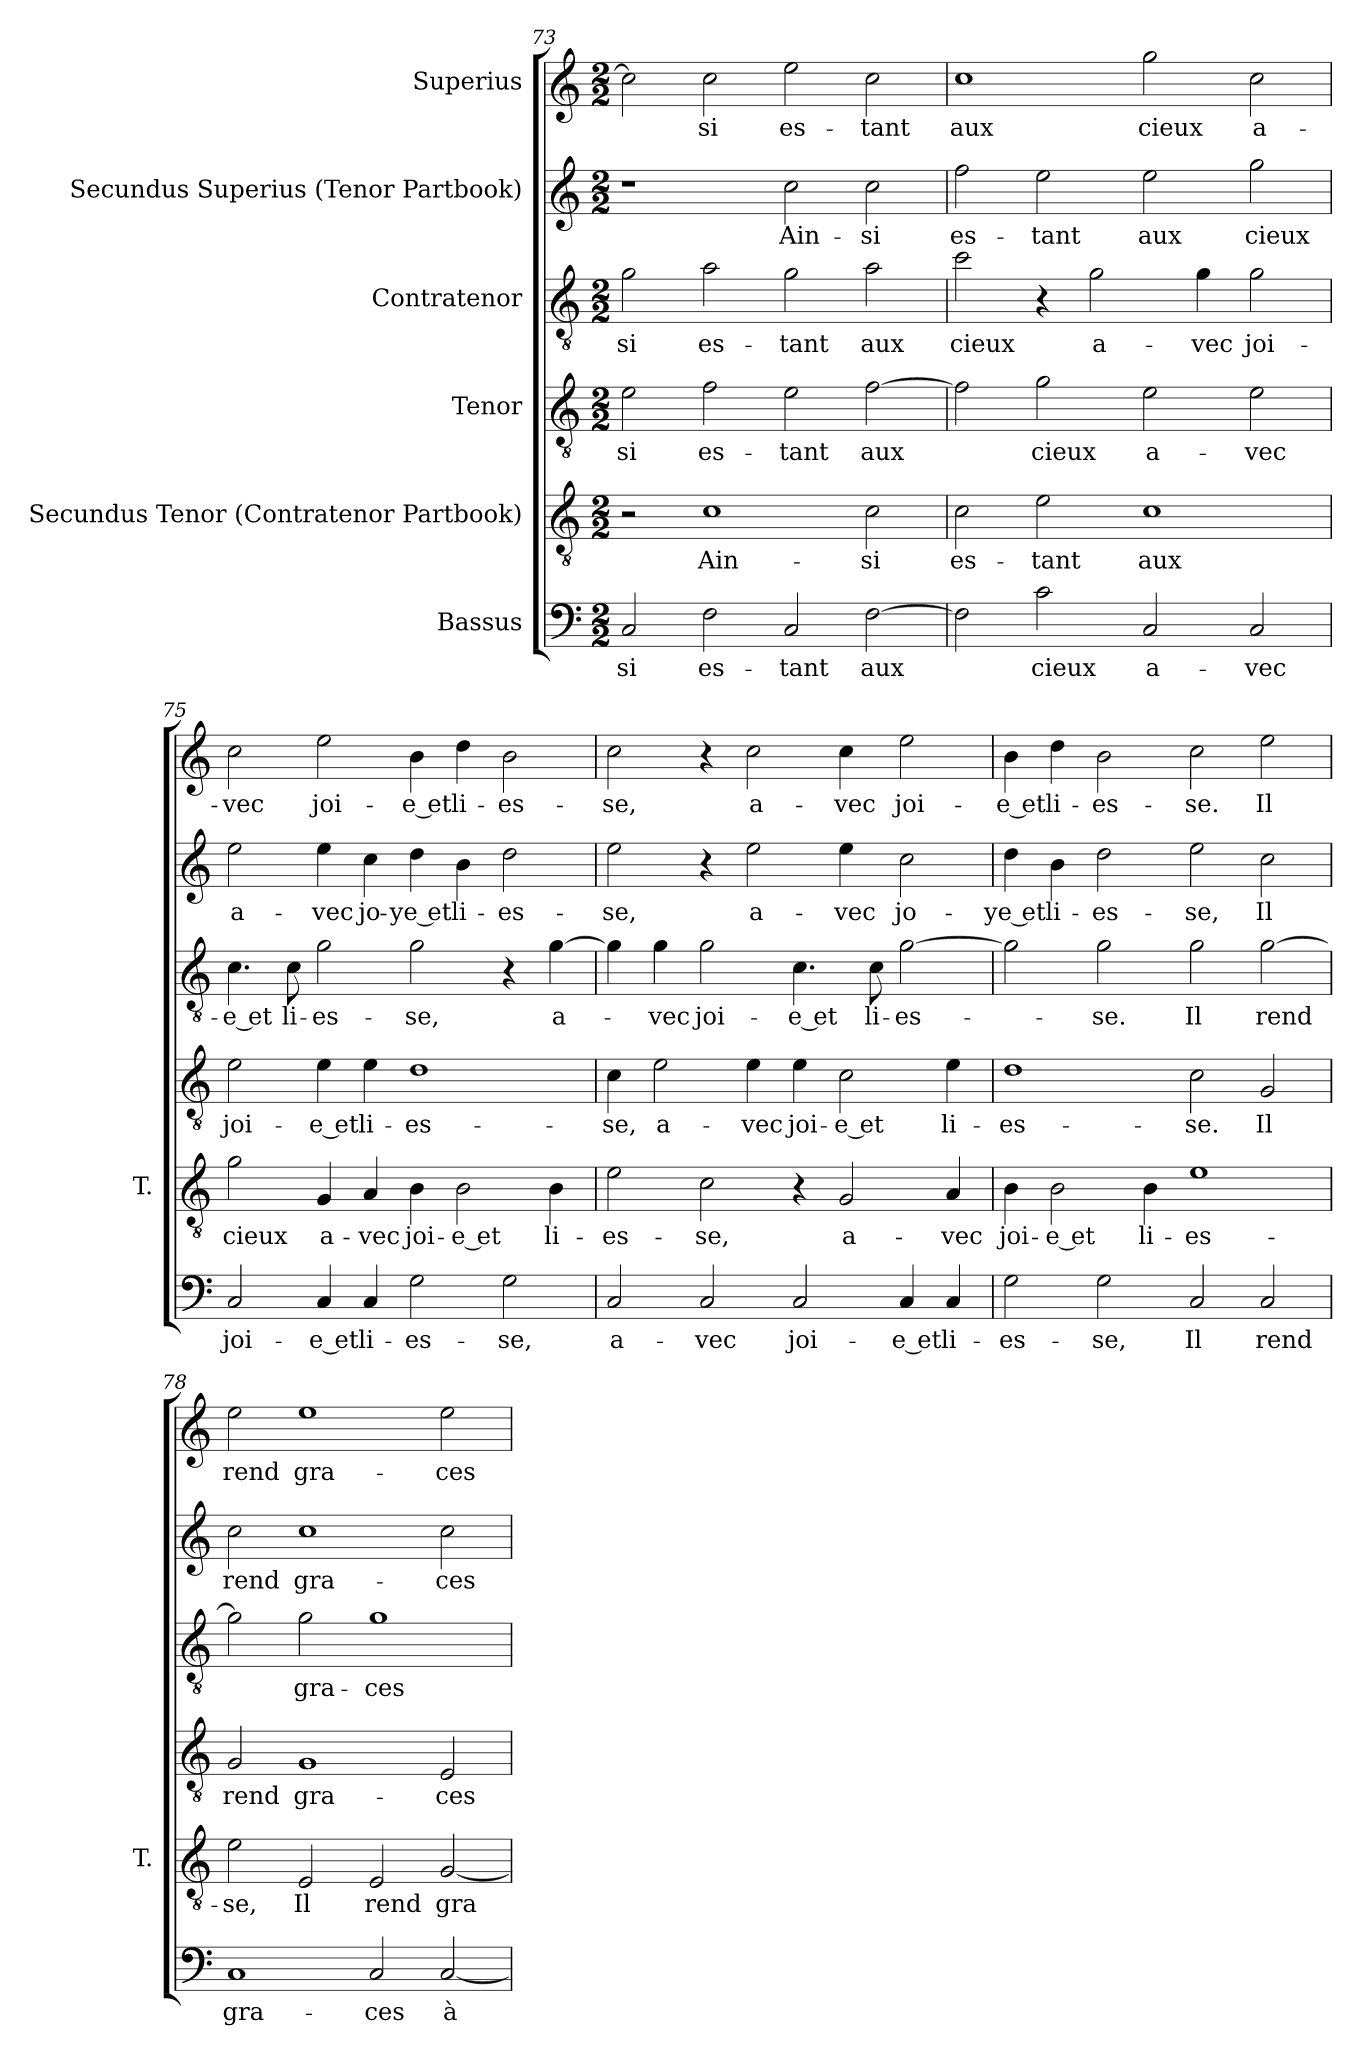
**kern	**text	**kern	**text	**kern	**text	**kern	**text	**kern	**text	**kern	**text
*part6	*part6	*part5	*part5	*part4	*part4	*part3	*part3	*part2	*part2	*part1	*part1
*staff6	*staff6	*staff5	*staff5	*staff4	*staff4	*staff3	*staff3	*staff2	*staff2	*staff1	*staff1
*I"Bassus	*	*I"Secundus Tenor (Contratenor Partbook)	*	*I"Tenor	*	*I"Contratenor	*	*I"Secundus Superius (Tenor Partbook)	*	*I"Superius	*
*	*	*I'T.	*	*	*	*	*	*	*	*	*
*clefF4	*	*clefGv2	*	*clefGv2	*	*clefGv2	*	*clefG2	*	*clefG2	*
*	*	*ITrd7c12	*	*ITrd7c12	*	*ITrd7c12	*	*	*	*	*
*k[]	*	*k[]	*	*k[]	*	*k[]	*	*k[]	*	*k[]	*
*C:	*	*C:	*	*C:	*	*C:	*	*C:	*	*C:	*
*M2/2	*	*M2/2	*	*M2/2	*	*M2/2	*	*M2/2	*	*M2/2	*
=73	=73	=73	=73	=73	=73	=73	=73	=73	=73	=73	=73
2C/	-si	2r	.	2E\	-si	2G\	-si	1r	.	2cc\]	.
2F\	es-	1C\	Ain-	2F\	es-	2A\	es-	.	.	2cc\	-si
2C/	-tant	.	.	2E\	-tant	2G\	-tant	2cc\	Ain-	2ee\	es-
[2F\	aux	2C\	-si	[2F\	aux	2A\	aux	2cc\	-si	2cc\	-tant
=74	=74	=74	=74	=74	=74	=74	=74	=74	=74	=74	=74
2F\]	.	2C\	es-	2F\]	.	2c\	cieux	2ff\	es-	1cc\	aux
2c\	cieux	2E\	-tant	2G\	cieux	4r	.	2ee\	-tant	.	.
.	.	.	.	.	.	2G\	a-	.	.	.	.
2C/	a-	1C\	aux	2E\	a-	.	.	2ee\	aux	2gg\	cieux
.	.	.	.	.	.	4G\	-vec	.	.	.	.
2C/	-vec	.	.	2E\	-vec	2G\	joi-	2gg\	cieux	2cc\	a-
=75	=75	=75	=75	=75	=75	=75	=75	=75	=75	=75	=75
2C/	joi-	2G\	cieux	2E\	joi-	4.C\	-e et	2ee\	a-	2cc\	-vec
.	.	.	.	.	.	8C\	li-	.	.	.	.
4C/	-e et	4GG/	a-	4E\	-e et	2G\	-es-	4ee\	-vec	2ee\	joi-
4C/	li-	4AA/	-vec	4E\	li-	.	.	4cc\	jo-	.	.
2G\	-es-	4BB\	joi-	1D\	-es-	2G\	-se,	4dd\	-ye et	4b\	-e et
.	.	2BB\	-e et	.	.	.	.	4b\	li-	4dd\	li-
2G\	-se,	.	.	.	.	4r	.	2dd\	-es-	2b\	-es-
.	.	4BB\	li-	.	.	[4G\	a-	.	.	.	.
!!LO:PB:g=z
=76	=76	=76	=76	=76	=76	=76	=76	=76	=76	=76	=76
2C/	a-	2E\	-es-	4C\	-se,	4G\]	.	2ee\	-se,	2cc\	-se,
.	.	.	.	2E\	a-	4G\	-vec	.	.	.	.
2C/	-vec	2C\	-se,	.	.	2G\	joi-	4r	.	4r	.
.	.	.	.	4E\	-vec	.	.	2ee\	a-	2cc\	a-
2C/	joi-	4r	.	4E\	joi-	4.C\	-e et	.	.	.	.
.	.	2GG/	a-	2C\	-e et	.	.	4ee\	-vec	4cc\	-vec
.	.	.	.	.	.	8C\	li-	.	.	.	.
4C/	-e et	.	.	.	.	[2G\	-es-	2cc\	jo-	2ee\	joi-
4C/	li-	4AA/	-vec	4E\	li-	.	.	.	.	.	.
=77	=77	=77	=77	=77	=77	=77	=77	=77	=77	=77	=77
2G\	-es-	4BB\	joi-	1D\	-es-	2G\]	.	4dd\	-ye et	4b\	-e et
.	.	2BB\	-e et	.	.	.	.	4b\	li-	4dd\	li-
2G\	-se,	.	.	.	.	2G\	-se.	2dd\	-es-	2b\	-es-
.	.	4BB\	li-	.	.	.	.	.	.	.	.
2C/	Il	1E\	-es-	2C\	-se.	2G\	Il	2ee\	-se,	2cc\	-se.
2C/	rend	.	.	2GG/	Il	[2G\	rend	2cc\	Il	2ee\	Il
=78	=78	=78	=78	=78	=78	=78	=78	=78	=78	=78	=78
1C/	gra-	2E\	-se,	2GG/	rend	2G\]	.	2cc\	rend	2ee\	rend
.	.	2EE/	Il	1GG/	gra-	2G\	gra-	1cc\	gra-	1ee\	gra-
2C/	-ces	2EE/	rend	.	.	1G\	-ces	.	.	.	.
[2C/	à	[2GG/	gra-	2EE/	-ces	.	.	2cc\	-ces	2ee\	-ces
=	=	=	=	=	=	=	=	=	=	=	=
*-	*-	*-	*-	*-	*-	*-	*-	*-	*-	*-	*-
